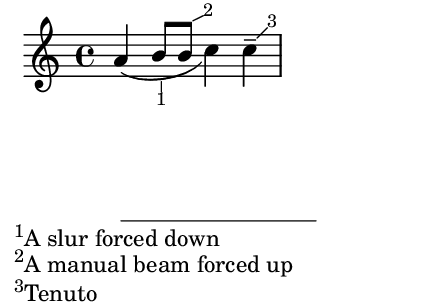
%% Generated by lilypond-book
%% Options: [exampleindent=10.16\mm,indent=0\mm,line-width=160\mm,paper-height=845.047\pt,paper-width=597.508\pt,papersize="a8landscape",quote]
\include "lilypond-book-preamble.ly"


% ****************************************************************
% Start cut-&-pastable-section
% ****************************************************************

#(ly:set-option 'eps-box-padding 3.000000)



\paper {
  #(set-paper-size "a8landscape")
  indent = 0\mm
}

\layout {
  
}




% ****************************************************************
% ly snippet:
% ****************************************************************
\sourcefileline 1439
\book {
  \header { tagline = ##f }
  \relative {
    a'4_\footnote #'(0 . -1) "A slur forced down" (
    b8^\footnote #'(1 . 0.5) "A manual beam forced up" [
    b8 ]
    c4 )
    c-\footnote #'(1 . 1) "Tenuto" --
  }
}


% ****************************************************************
% end ly snippet
% ****************************************************************
